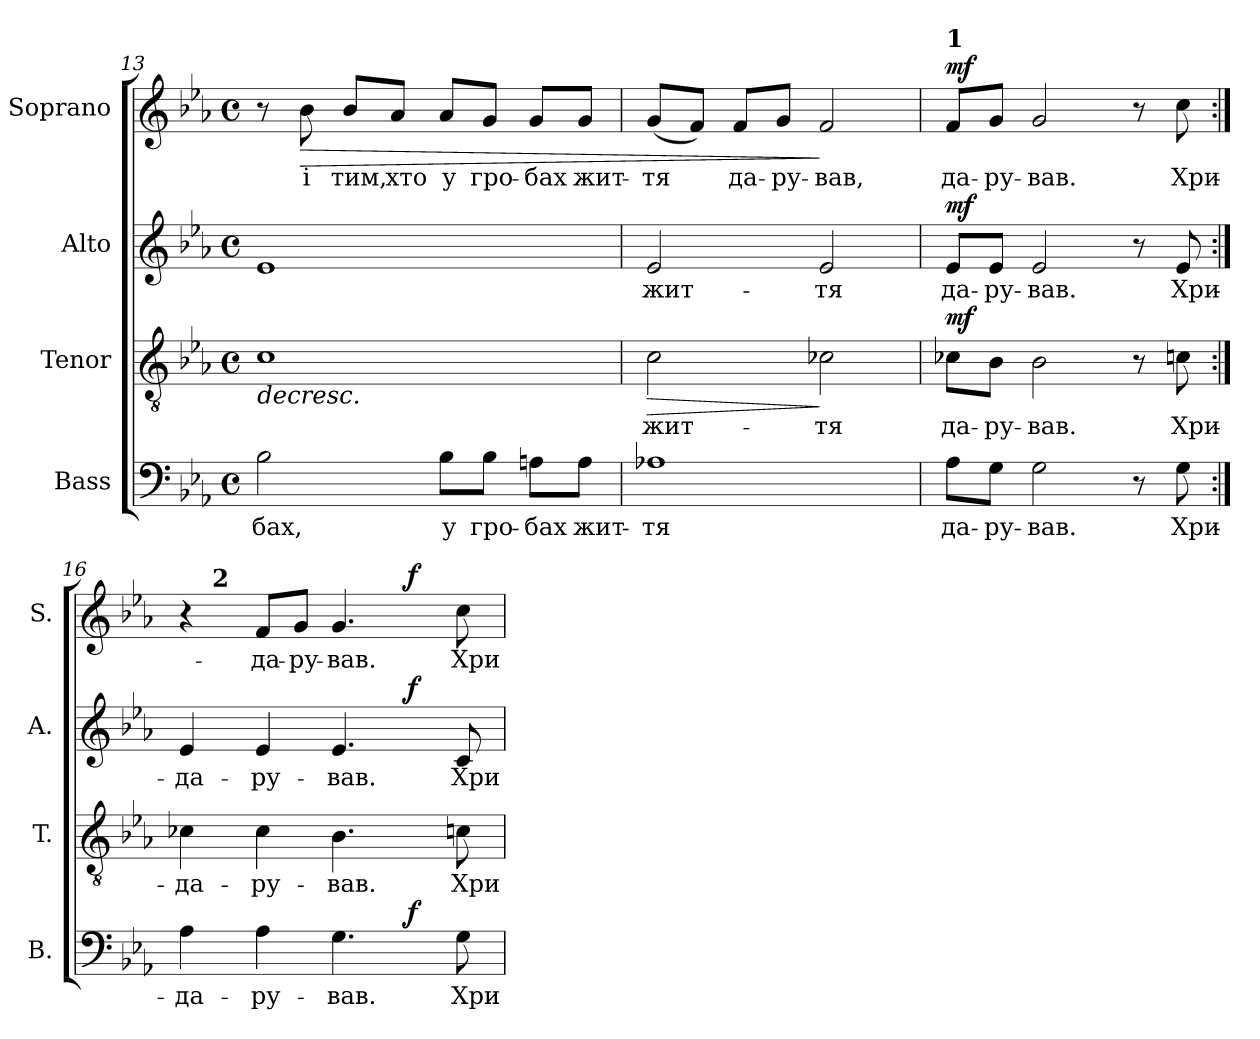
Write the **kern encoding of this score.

**kern	**text	**dynam	**kern	**text	**dynam	**kern	**text	**dynam	**kern	**text	**dynam
*part4	*part4	*part4	*part3	*part3	*part3	*part2	*part2	*part2	*part1	*part1	*part1
*staff4	*staff4	*staff4	*staff3	*staff3	*staff3	*staff2	*staff2	*staff2	*staff1	*staff1	*staff1
*I"Bass	*	*	*I"Tenor	*	*	*I"Alto	*	*	*I"Soprano	*	*
*I'B.	*	*	*I'T.	*	*	*I'A.	*	*	*I'S.	*	*
*clefF4	*	*	*clefGv2	*	*	*clefG2	*	*	*clefG2	*	*
*	*	*	*ITrd7c12	*	*	*	*	*	*	*	*
*k[b-e-a-]	*	*	*k[b-e-a-]	*	*	*k[b-e-a-]	*	*	*k[b-e-a-]	*	*
*c:	*	*	*c:	*	*	*c:	*	*	*c:	*	*
*M4/4	*	*	*M4/4	*	*	*M4/4	*	*	*M4/4	*	*
*met(c)	*	*	*met(c)	*	*	*met(c)	*	*	*met(c)	*	*
=13	=13	=13	=13	=13	=13	=13	=13	=13	=13	=13	=13
!	!LO:LY:b:color=#000000	!	!	!	!LO:HP:b	!	!	!	!	!	!
2B-i\	-бах,	.	1Ci	.	>	1e-i	.	.	8r	.	.
!	!	!	!	!	!	!	!	!	!	!LO:LY:b:color=#000000	!LO:HP:b
.	.	.	.	.	.	.	.	.	8b-i\	і	>
!	!	!	!	!	!	!	!	!	!	!LO:LY:b:color=#000000	!
.	.	.	.	.	.	.	.	.	8b-i/L	тим,	.
!	!	!	!	!	!	!	!	!	!	!LO:LY:b:color=#000000	!
.	.	.	.	.	.	.	.	.	8a-i/J	хто	.
!	!LO:LY:b:color=#000000	!	!	!	!	!	!	!	!	!	!
!	!	!	!	!	!	!	!	!	!	!LO:LY:b:color=#000000	!
8B-i\L	у	.	.	.	.	.	.	.	8a-i/L	у	.
!	!LO:LY:b:color=#000000	!	!	!	!	!	!	!	!	!	!
!	!	!	!	!	!	!	!	!	!	!LO:LY:b:color=#000000	!
8B-i\J	гро-	.	.	.	.	.	.	.	8gi/J	гро-	.
!	!LO:LY:b:color=#000000	!	!	!	!	!	!	!	!	!	!
!	!	!	!	!	!	!	!	!	!	!LO:LY:b:color=#000000	!
8Ani\L	-бах	.	.	.	.	.	.	.	8gi/L	-бах	.
!	!LO:LY:b:color=#000000	!	!	!	!	!	!	!	!	!	!
!	!	!	!	!	!	!	!	!	!	!LO:LY:b:color=#000000	!
8Ai\J	жит-	.	.	.	.	.	.	.	8gi/J	жит-	.
=14	=14	=14	=14	=14	=14	=14	=14	=14	=14	=14	=14
!	!LO:LY:b:color=#000000	!	!	!	!	!	!	!	!	!	!
!	!	!	!	!LO:LY:b:color=#000000	!LO:HP:b	!	!	!	!	!	!
!	!	!	!	!	!	!	!LO:LY:b:color=#000000	!	!	!	!
!	!	!	!	!	!	!	!	!	!	!LO:LY:b:color=#000000	!
1A-Xi	-тя	.	2Ci\	жит-	>	2e-i/	жит-	.	(8gi/L	-тя	.
.	.	.	.	.	.	.	.	.	8fi/J)	.	.
!	!	!	!	!	!	!	!	!	!	!LO:LY:b:color=#000000	!
.	.	.	.	.	.	.	.	.	8fi/L	да-	.
!	!	!	!	!	!	!	!	!	!	!LO:LY:b:color=#000000	!
.	.	.	.	.	.	.	.	.	8gi/J	-ру-	.
!	!	!	!	!LO:LY:b:color=#000000	!	!	!	!	!	!	!
!	!	!	!	!	!	!	!LO:LY:b:color=#000000	!	!	!	!
!	!	!	!	!	!	!	!	!	!	!LO:LY:b:color=#000000	!
.	.	.	2C-Xi\	-тя	] ]	2e-i/	-тя	.	2fi/	-вав,	]
!!LO:PB:g=z
=15	=15	=15	=15	=15	=15	=15	=15	=15	=15	=15	=15
!	!LO:LY:b:color=#000000	!	!	!	!	!	!	!	!	!	!
!	!	!	!	!LO:LY:b:color=#000000	!	!	!	!	!	!	!
!	!	!	!	!	!	!	!LO:LY:b:color=#000000	!	!	!	!
!	!	!	!	!	!	!	!	!	!LO:TX:a:B:t=1	!	!
!	!	!	!	!	!	!	!	!	!	!LO:LY:b:color=#000000	!
8A-i\L	да-	.	8C-Xi\L	да-	mf	8e-i/L	да-	mf	8fi/L	да-	mf
!	!LO:LY:b:color=#000000	!	!	!	!	!	!	!	!	!	!
!	!	!	!	!LO:LY:b:color=#000000	!	!	!	!	!	!	!
!	!	!	!	!	!	!	!LO:LY:b:color=#000000	!	!	!	!
!	!	!	!	!	!	!	!	!	!	!LO:LY:b:color=#000000	!
8Gi\J	-ру-	.	8BB-i\J	-ру-	.	8e-i/J	-ру-	.	8gi/J	-ру-	.
!	!LO:LY:b:color=#000000	!	!	!	!	!	!	!	!	!	!
!	!	!	!	!LO:LY:b:color=#000000	!	!	!	!	!	!	!
!	!	!	!	!	!	!	!LO:LY:b:color=#000000	!	!	!	!
!	!	!	!	!	!	!	!	!	!	!LO:LY:b:color=#000000	!
2Gi\	-вав.	.	2BB-i\	-вав.	.	2e-i/	-вав.	.	2gi/	-вав.	.
8r	.	.	8r	.	.	8r	.	.	8r	.	.
!	!LO:LY:b:color=#000000	!	!	!	!	!	!	!	!	!	!
!	!	!	!	!LO:LY:b:color=#000000	!	!	!	!	!	!	!
!	!	!	!	!	!	!	!LO:LY:b:color=#000000	!	!	!	!
!	!	!	!	!	!	!	!	!	!	!LO:LY:b:color=#000000	!
8Gi\	Хри-	.	8Cni\	Хри-	.	8e-i/	Хри-	.	8cci\	Хри-	.
=16:|!	=16:|!	=16:|!	=16:|!	=16:|!	=16:|!	=16:|!	=16:|!	=16:|!	=16:|!	=16:|!	=16:|!
!	!LO:LY:b:color=#000000	!	!	!	!	!	!	!	!	!	!
!	!	!	!	!LO:LY:b:color=#000000	!	!	!	!	!	!	!
!	!	!	!	!	!	!	!LO:LY:b:color=#000000	!	!	!	!
*^	*	*	*	*	*	*^	*	*	*^	*	*
*	*	*	*	*	*	*	*	*	*	*	*	*^	*	*
4A-i\	2.ryy	-да-	.	4C-Xi\	-да-	.	4e-i/	2.ryy	-да-	.	4r	2.ryy	16.ryy	.	.
!	!	!	!	!	!	!	!	!	!	!	!	!	!LO:TX:a:B:t=2	!	!
.	.	.	.	.	.	.	.	.	.	.	.	.	2ryy	.	.
!	!	!LO:LY:b:color=#000000	!	!	!	!	!	!	!	!	!	!	!	!	!
!	!	!	!	!	!LO:LY:b:color=#000000	!	!	!	!	!	!	!	!	!	!
!	!	!	!	!	!	!	!	!	!LO:LY:b:color=#000000	!	!	!	!	!	!
!	!	!	!	!	!	!	!	!	!	!	!	!	!	!LO:LY:b:color=#000000	!
4A-i\	.	-ру-	.	4C-i\	-ру-	.	4e-i/	.	-ру-	.	8fi/L	.	.	-да-	.
!	!	!	!	!	!	!	!	!	!	!	!	!	!	!LO:LY:b:color=#000000	!
.	.	.	.	.	.	.	.	.	.	.	8gi/J	.	.	-ру-	.
!	!	!LO:LY:b:color=#000000	!	!	!	!	!	!	!	!	!	!	!	!	!
!	!	!	!	!	!LO:LY:b:color=#000000	!	!	!	!	!	!	!	!	!	!
!	!	!	!	!	!	!	!	!	!LO:LY:b:color=#000000	!	!	!	!	!	!
!	!	!	!	!	!	!	!	!	!	!	!	!	!	!LO:LY:b:color=#000000	!
4.Gi\	.	-вав.	.	4.BB-i\	-вав.	.	4.e-i/	.	-вав.	.	4.gi/	.	.	-вав.	.
.	.	.	.	.	.	.	.	.	.	.	.	.	4ryy	.	.
.	4ryy	.	f	.	.	.	.	4ryy	.	f	.	4ryy	.	.	f
.	.	.	.	.	.	.	.	.	.	.	.	.	8ryy	.	.
!	!	!LO:LY:b:color=#000000	!	!	!	!	!	!	!	!	!	!	!	!	!
!	!	!	!	!	!LO:LY:b:color=#000000	!	!	!	!	!	!	!	!	!	!
!	!	!	!	!	!	!	!	!	!LO:LY:b:color=#000000	!	!	!	!	!	!
!	!	!	!	!	!	!	!	!	!	!	!	!	!	!LO:LY:b:color=#000000	!
8Gi\	.	Хри-	.	8Cni\	Хри-	.	8ci/	.	Хри-	.	8cci\	.	.	Хри-	.
.	.	.	.	.	.	.	.	.	.	.	.	.	32ryy	.	.
*	*	*	*	*	*	*	*v	*v	*	*	*	*	*	*	*
*v	*v	*	*	*	*	*	*	*	*	*v	*v	*v	*	*
=	=	=	=	=	=	=	=	=	=	=	=
*-	*-	*-	*-	*-	*-	*-	*-	*-	*-	*-	*-
